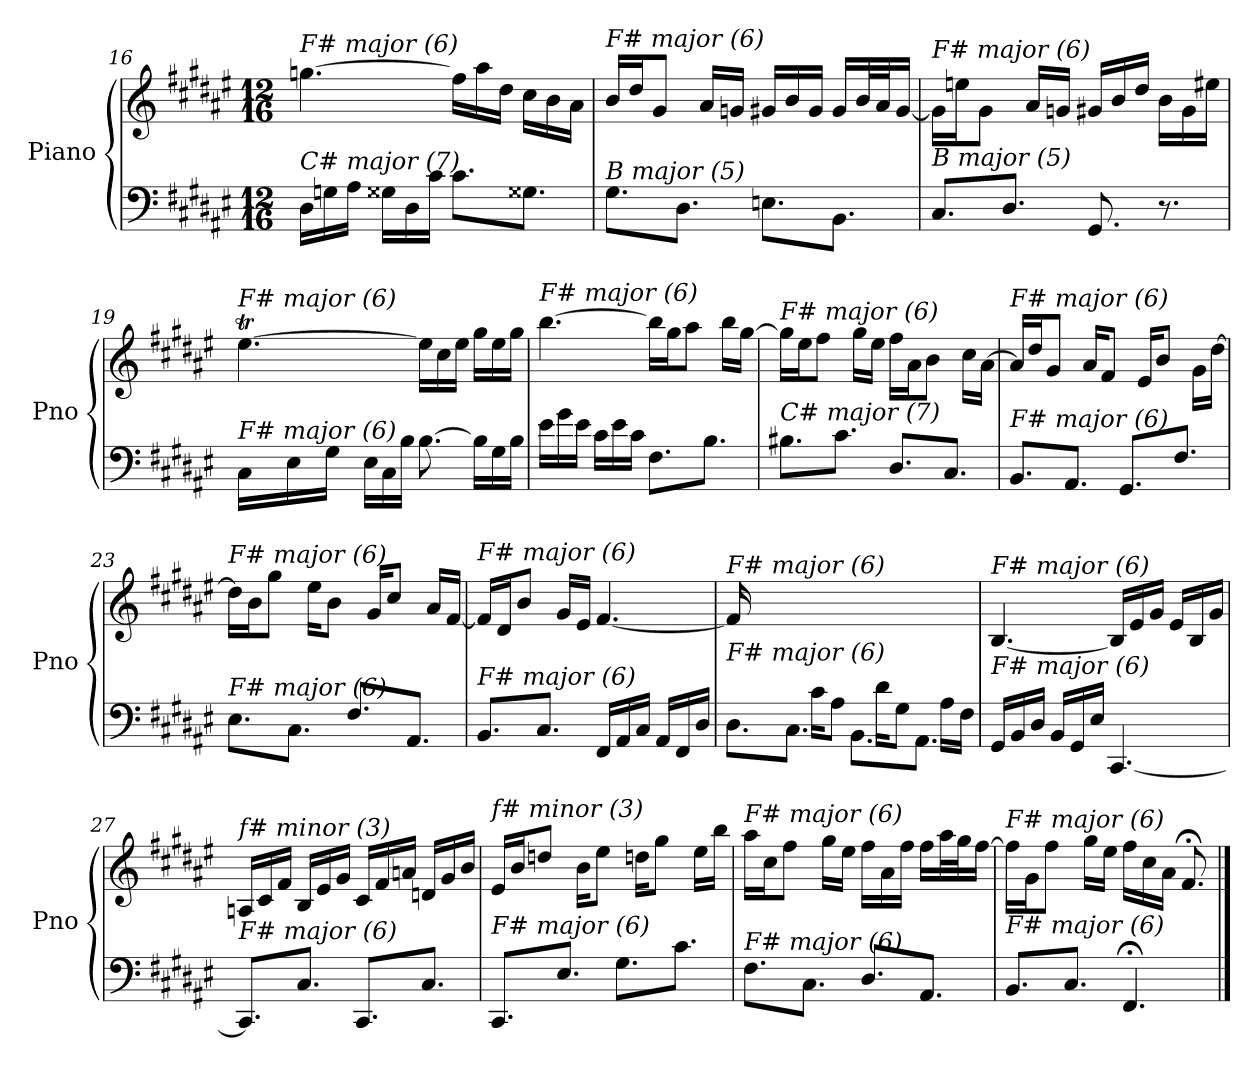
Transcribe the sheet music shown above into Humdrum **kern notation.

**kern	**kern
*part1	*part1
*staff2	*staff1
*I"Piano	*
*I'Pno	*
!!LO:LB:g=z
*clefF4	*clefG2
*k[f#c#g#d#a#e#]	*k[f#c#g#d#a#e#]
*F#:	*F#:
*M12/16	*M12/16
=16	=16
!	!LO:TX:i:t=F# major (6)
!LO:TX:i:t=C# major (7)	!
16D#\LL	[4.ggni\
16Gni\	.
16A#\JJ	.
16G##i\LL	.
16D#\	.
16c#\JJ	.
8.c#\L	16ff##\LL]
.	16aa#\
.	16dd#\JJ
8.G##Xi\J	16cc#\LL
.	16b\
.	16a#\JJ
=17	=17
!	!LO:TX:i:t=F# major (6)
!LO:TX:i:t=B major (5)	!
8.G#\L	16b/LL
.	16dd#/J
.	8g#/J
8.D#\J	.
.	16a#/LL
.	16gni/JJ
8.En\L	16g#/LL
.	16b/
.	16g#/JJ
8.BB\J	16g#/LL
.	32b/L
.	32a#/J
.	[16g#/JJ
=18	=18
!	!LO:TX:i:t=F# major (6)
!LO:TX:i:t=B major (5)	!
8.C#/L	16g#\LL]
.	16een\J
.	8g#\J
8.D#/J	.
.	16a#/LL
.	16gni/JJ
8.GG#/	16g#/LL
.	16b/
.	16dd#/JJ
8.r	16b\LL
.	16g#\
.	16ee#X\JJ
!!LO:LB:g=z
=19	=19
*^	*^
*	*	*	*Xtuplet
!	!	!LO:TX:i:t=F# major (6)	!
!LO:TX:i:t=F# major (6)	!	!	!
4.ryy	16C#\LL	[4.ee#t\	112%3ff#yy
.	.	.	112%3ee#yy
.	.	.	112%3ff#yy
.	16E#\	.	.
.	.	.	112%3ee#yy
.	.	.	112%3ff#yy
.	16G#\JJ	.	.
.	.	.	112%3ee#yy
.	.	.	14%3ee#yy
.	16E#\LL	.	.
.	16C#\	.	.
.	16B\JJ	.	.
4.ryy	[8.B\	16ee#\LL]	4.ryy
.	.	16cc#\	.
.	.	16ee#\JJ	.
.	16B\LL]	16gg#\LL	.
.	16G#\	16ee#\	.
.	16B\JJ	16gg#\JJ	.
*	*	*v	*v
=20	=20	=20
!	!	!LO:TX:i:t=F# major (6)
!LO:TX:i:t=F# major (6)	!	!
*v	*v	*
16e#\LL	[4.bb\
16g#\	.
16e#\JJ	.
16c#\LL	.
16e#\	.
16c#\JJ	.
8.F#\L	16bb\LL]
.	16gg#\J
.	8aa#\J
8.B\J	.
.	16bb\LL
.	[16gg#\JJ
=21	=21
!	!LO:TX:i:t=F# major (6)
!LO:TX:i:t=C# major (7)	!
8.B#X\L	16gg#\LL]
.	16ee#\J
.	8ff#\J
8.c#\J	.
.	16gg#\LL
.	16ee#\JJ
8.D#/L	16ff#\LL
.	16a#\J
.	8b\J
8.C#/J	.
.	16cc#\LL
.	[16a#\JJ
=22	=22
!	!LO:TX:i:t=F# major (6)
!LO:TX:i:t=F# major (6)	!
8.BB/L	16a#/LL]
.	16dd#/J
.	8g#/J
8.AA#/J	.
.	16a#/KL
.	8f#/J
8.GG#/L	.
.	16e#/KL
.	8b/J
8.F#/J	.
.	16g#\LL
.	[16dd#\JJ
!!LO:LB:g=z
=23	=23
!	!LO:TX:i:t=F# major (6)
!LO:TX:i:t=F# major (6)	!
8.E#\L	16dd#\LL]
.	16b\J
.	8gg#\J
8.C#\J	.
.	16ee#\KL
.	8b\J
8.F#/L	.
.	16g#/KL
.	8cc#/J
8.AA#/J	.
.	16a#/LL
.	[16f#/JJ
=24	=24
!	!LO:TX:i:t=F# major (6)
!LO:TX:i:t=F# major (6)	!
8.BB/L	16f#/LL]
.	16d#/J
.	8b/J
8.C#/J	.
.	16g#/LL
.	16e#/JJ
16FF#/LL	[4.f#/
16AA#/	.
16C#/JJ	.
16AA#/LL	.
16FF#/	.
16D#/JJ	.
=25	=25
*^	*
!	!	!LO:TX:i:t=F# major (6)
!LO:TX:i:t=F# major (6)	!	!
16ryy	8.D#\L	16f#/LL]
16A#/J	.	2ryy
8B/J	.	.
.	8.C#\J	.
16c#\KL	.	.
8A#\J	.	.
.	8.BB\L	.
16d#\KL	.	.
8G#\J	.	.
.	8.AA#\J	8.ryy
16A#\LL	.	.
16F#\JJ	.	.
*v	*v	*
=26	=26
!	!LO:TX:i:t=F# major (6)
!LO:TX:i:t=F# major (6)	!
16GG#/LL	[4.B/
16BB/	.
16D#/JJ	.
16BB/LL	.
16GG#/	.
16E#/JJ	.
[4.CC#/	16B/LL]
.	16e#/
.	16g#/JJ
.	16e#/LL
.	16B/
.	16g#/JJ
!!LO:LB:g=z
=27	=27
!	!LO:TX:i:t=f# minor (3)
!LO:TX:i:t=F# major (6)	!
8.CC#/L]	16An/LL
.	16c#/
.	16f#/JJ
8.C#/J	16B/LL
.	16e#/
.	16g#/JJ
8.CC#/L	16c#/LL
.	16f#/
.	16an/JJ
8.C#/J	16dn/LL
.	16g#/
.	16b/JJ
=28	=28
!	!LO:TX:i:t=f# minor (3)
!LO:TX:i:t=F# major (6)	!
8.CC#/L	16e#/LL
.	16b/J
.	8ddn/J
8.E#/J	.
.	16b\KL
.	8ee#\J
8.G#\L	.
.	16ddn\KL
.	8gg#\J
8.c#\J	.
.	16ee#\LL
.	16bb\JJ
=29	=29
!	!LO:TX:i:t=F# major (6)
!LO:TX:i:t=F# major (6)	!
8.F#\L	16aa#\LL
.	16cc#\J
.	8ff#\J
8.C#\J	.
.	16gg#\LL
.	16ee#\JJ
8.D#/L	16ff#\LL
.	16a#\
.	16ff#\JJ
8.AA#/J	16ff#\LL
.	32aa#\L
.	32gg#\J
.	[16ff#\JJ
=30	=30
!	!LO:TX:i:t=F# major (6)
!LO:TX:i:t=F# major (6)	!
8.BB/L	16ff#\LL]
.	16g#\J
.	8ff#\J
8.C#/J	.
.	16gg#\LL
.	16ee#\JJ
4.FF#;/	16ff#\LL
.	16cc#\
.	16a#\JJ
.	8.f#;</
==	==
*-	*-
